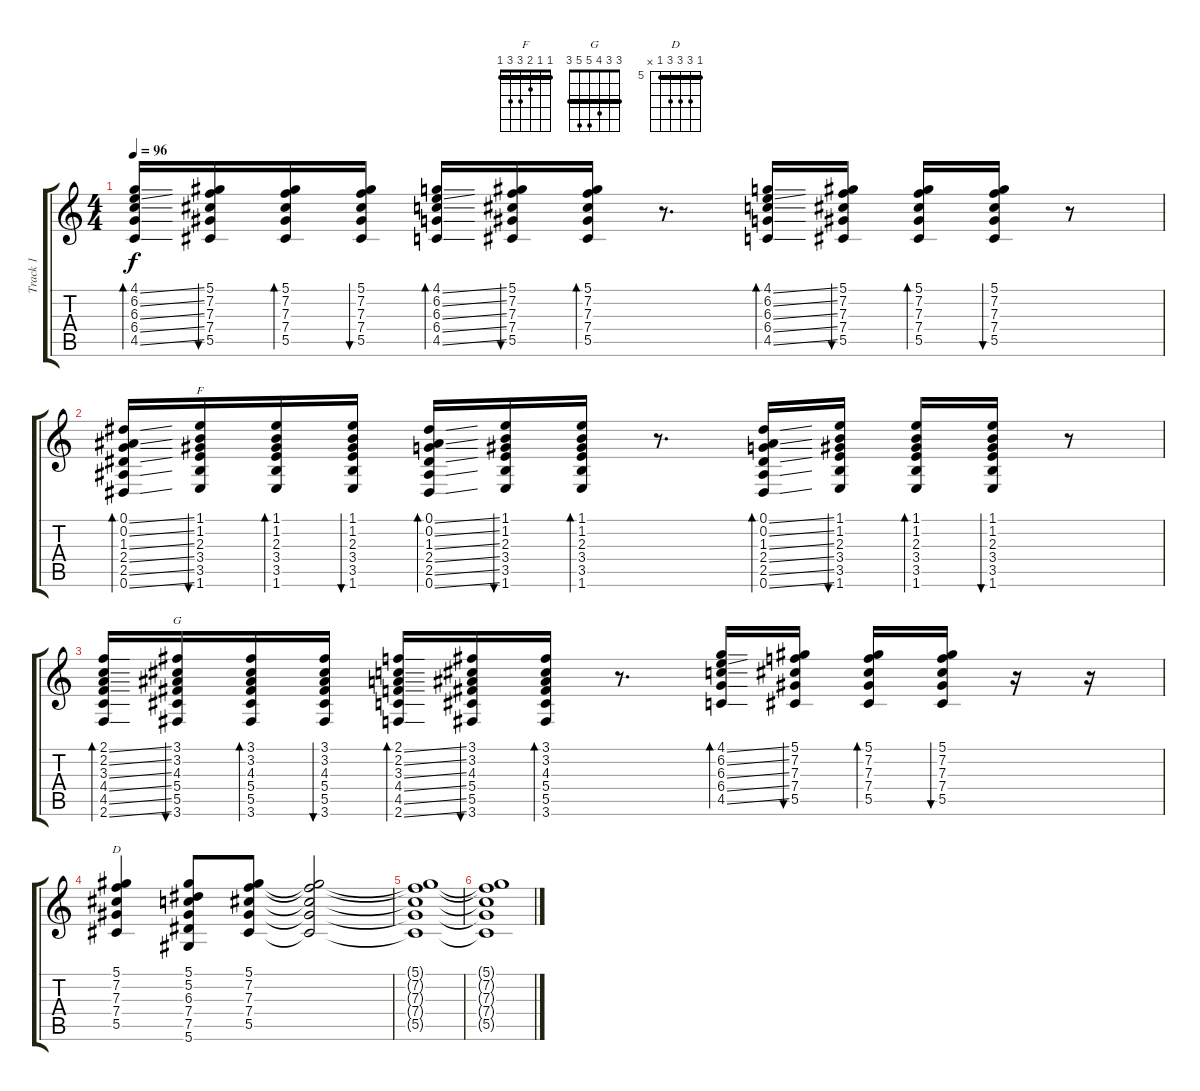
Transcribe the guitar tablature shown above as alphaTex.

\track ("Track 1" "Track 1") {instrument overdrivenguitar}
\staff {score tabs}
\tuning (Eb4 Bb3 Gb3 Db3 Ab2 Eb2) {hide}
\chord ("F" 1 1 2 3 3 1) {barre 1}
\chord ("G" 3 3 4 5 5 3) {barre 3}
\chord ("D" 5 7 7 7 5 x) {firstfret 5 barre 5}
\ts (4 4)
\tempo 96
\clef g2
\ks c
(4.1{ss} 6.2{ss} 6.3{ss} 6.4{ss} 4.5{ss}).16{bd 30 dy f} (5.1 7.2 7.3 7.4 5.5).16{bu 30} (5.1 7.2 7.3 7.4 5.5).16{bd 30} (5.1 7.2 7.3 7.4 5.5).16{bu 30} (4.1{ss} 6.2{ss} 6.3{ss} 6.4{ss} 4.5{ss}).16{bd 30} (5.1 7.2 7.3 7.4 5.5).16{bu 30} (5.1 7.2 7.3 7.4 5.5).16{bd 30} r.8{d} (4.1{ss} 6.2{ss} 6.3{ss} 6.4{ss} 4.5{ss}).16{bd 30} (5.1 7.2 7.3 7.4 5.5).16{bu 30} (5.1 7.2 7.3 7.4 5.5).16{bd 30} (5.1 7.2 7.3 7.4 5.5).16{bu 30} r.8 |
(0.1{ss} 0.2{ss} 1.3{ss} 2.4{ss} 2.5{ss} 0.6{ss}).16{bd 30} (1.1 1.2 2.3 3.4 3.5 1.6).16{bu 30 ch "F"} (1.1 1.2 2.3 3.4 3.5 1.6).16{bd 30} (1.1 1.2 2.3 3.4 3.5 1.6).16{bu 30} (0.1{ss} 0.2{ss} 1.3{ss} 2.4{ss} 2.5{ss} 0.6{ss}).16{bd 30} (1.1 1.2 2.3 3.4 3.5 1.6).16{bu 30} (1.1 1.2 2.3 3.4 3.5 1.6).16{bd 30} r.8{d} (0.1{ss} 0.2{ss} 1.3{ss} 2.4{ss} 2.5{ss} 0.6{ss}).16{bd 30} (1.1 1.2 2.3 3.4 3.5 1.6).16{bu 30} (1.1 1.2 2.3 3.4 3.5 1.6).16{bd 30} (1.1 1.2 2.3 3.4 3.5 1.6).16{bu 30} r.8 |
(2.1{ss} 2.2{ss} 3.3{ss} 4.4{ss} 4.5{ss} 2.6{ss}).16{bd 30} (3.1 3.2 4.3 5.4 5.5 3.6).16{bu 30 ch "G"} (3.1 3.2 4.3 5.4 5.5 3.6).16{bd 30} (3.1 3.2 4.3 5.4 5.5 3.6).16{bu 30} (2.1{ss} 2.2{ss} 3.3{ss} 4.4{ss} 4.5{ss} 2.6{ss}).16{bd 30} (3.1 3.2 4.3 5.4 5.5 3.6).16{bu 30} (3.1 3.2 4.3 5.4 5.5 3.6).16{bd 30} r.8{d} (4.1{ss} 6.2{ss} 6.3{ss} 6.4{ss} 4.5{ss}).16{bd 30} (5.1 7.2 7.3 7.4 5.5).16{bu 30} (5.1 7.2 7.3 7.4 5.5).16{bd 30} (5.1 7.2 7.3 7.4 5.5).16{bu 30} r.16 r.16 |
(5.1 7.2 7.3 7.4 5.5).4{ch "D"} (5.1 5.2 6.3 7.4 7.5 5.6).8 (5.1 7.2 7.3 7.4 5.5).8 (5.1{t} 7.2{t} 7.3{t} 7.4{t} 5.5{t}).2 |
(5.1{t} 7.2{t} 7.3{t} 7.4{t} 5.5{t}).1 |
(5.1{t} 7.2{t} 7.3{t} 7.4{t} 5.5{t}).1{volume 0}
